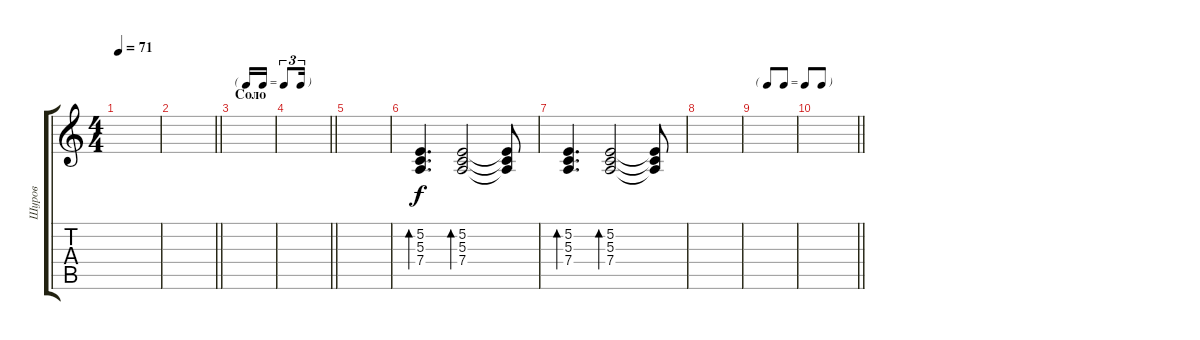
\track ("Шуров" "Шуров") {instrument electricpiano1}
\staff {score tabs}
\tuning (E4 B3 G3 D3 A2 E2) {hide}
\ts (4 4)
\tempo 71
\clef g2
\ks c
|
\barLineRight lightlight
|
\tf triplet16th
\section ("" "Соло")
|
\barLineRight lightlight
|
|
(5.2 5.3 7.4).4{d bd 240} (5.2 5.3 7.4).2{bd 240} (5.2{t} 5.3{t} 7.4{t}).8 |
(5.2 5.3 7.4).4{d bd 240} (5.2 5.3 7.4).2{bd 240} (5.2{t} 5.3{t} 7.4{t}).8 |
|
\tf none
|
\barLineRight lightlight
